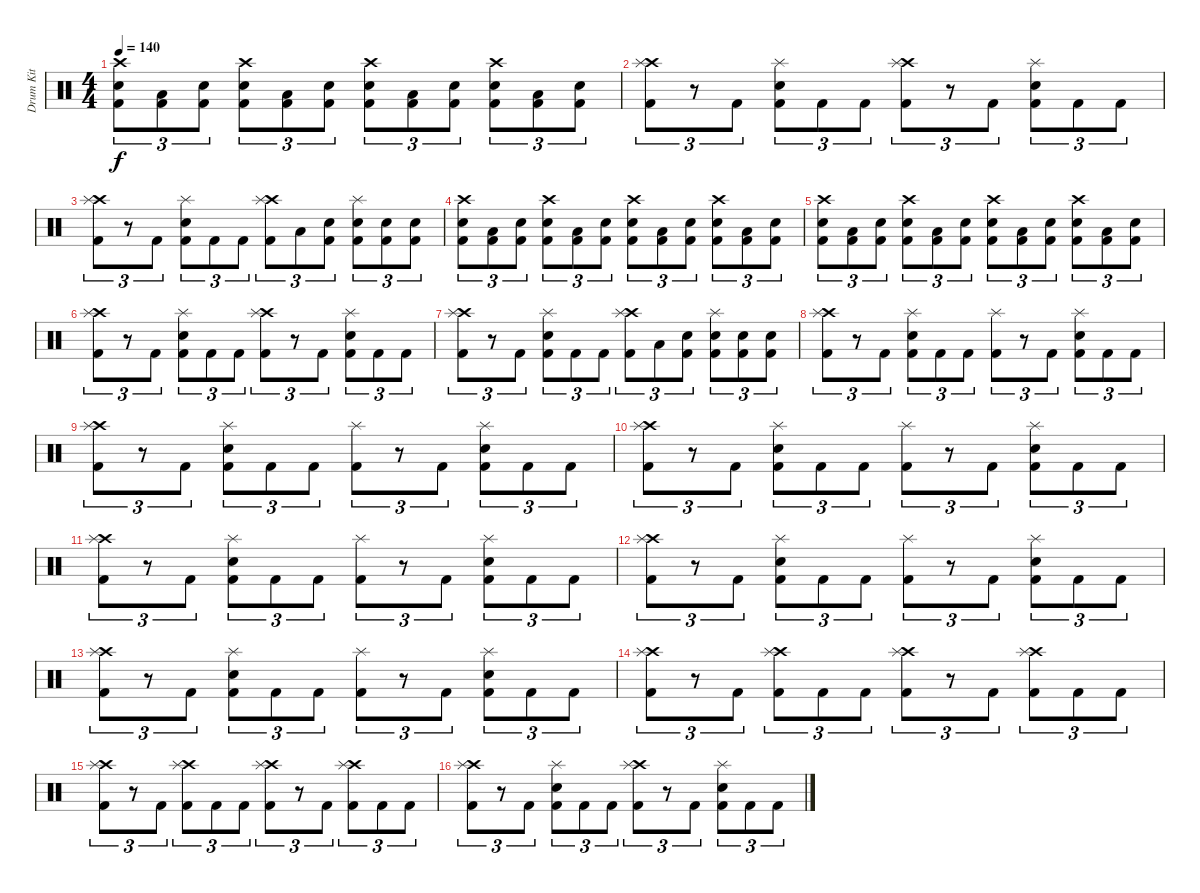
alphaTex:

\track ("Drum Kit" "Drum Kit") {instrument percussion}
\staff {score}
\articulation defaults
\ts (4 4)
\tempo 140
\clef neutral
\ks c
("Kick (hit) 2" "Electric Snare (hit)" "Crash high (hit)").8{tu (3 2) dy f} ("Kick (hit) 2" "Low Floor Tom (hit)").8{tu (3 2)} ("Kick (hit) 2" "Electric Snare (hit)").8{tu (3 2)} ("Kick (hit) 2" "Electric Snare (hit)" "Crash high (hit)").8{tu (3 2)} ("Kick (hit) 2" "Low Floor Tom (hit)").8{tu (3 2)} ("Kick (hit) 2" "Electric Snare (hit)").8{tu (3 2)} ("Kick (hit) 2" "Electric Snare (hit)" "Crash high (hit)").8{tu (3 2)} ("Kick (hit) 2" "Low Floor Tom (hit)").8{tu (3 2)} ("Kick (hit) 2" "Electric Snare (hit)").8{tu (3 2)} ("Kick (hit) 2" "Electric Snare (hit)" "Crash high (hit)").8{tu (3 2)} ("Kick (hit) 2" "Low Floor Tom (hit)").8{tu (3 2)} ("Kick (hit) 2" "Electric Snare (hit)").8{tu (3 2)} |
("Kick (hit) 2" "Crash high (hit)" "Splash (hit)").8{tu (3 2)} r.8{tu (3 2)} "Kick (hit) 2".8{tu (3 2)} ("Kick (hit) 2" "Electric Snare (hit)" "Splash (hit)").8{tu (3 2)} "Kick (hit) 2".8{tu (3 2)} "Kick (hit) 2".8{tu (3 2)} ("Kick (hit) 2" "Crash high (hit)" "Splash (hit)").8{tu (3 2)} r.8{tu (3 2)} "Kick (hit) 2".8{tu (3 2)} ("Kick (hit) 2" "Electric Snare (hit)" "Splash (hit)").8{tu (3 2)} "Kick (hit) 2".8{tu (3 2)} "Kick (hit) 2".8{tu (3 2)} |
("Kick (hit) 2" "Crash high (hit)" "Splash (hit)").8{tu (3 2)} r.8{tu (3 2)} "Kick (hit) 2".8{tu (3 2)} ("Kick (hit) 2" "Electric Snare (hit)" "Splash (hit)").8{tu (3 2)} "Kick (hit) 2".8{tu (3 2)} "Kick (hit) 2".8{tu (3 2)} ("Kick (hit) 2" "Crash high (hit)" "Splash (hit)").8{tu (3 2)} "Low Floor Tom (hit)".8{tu (3 2)} ("Kick (hit) 2" "Electric Snare (hit)").8{tu (3 2)} ("Kick (hit) 2" "Electric Snare (hit)" "Splash (hit)").8{tu (3 2)} ("Kick (hit) 2" "Electric Snare (hit)").8{tu (3 2)} ("Kick (hit) 2" "Electric Snare (hit)").8{tu (3 2)} |
("Kick (hit) 2" "Electric Snare (hit)" "Crash high (hit)").8{tu (3 2)} ("Kick (hit) 2" "Low Floor Tom (hit)").8{tu (3 2)} ("Kick (hit) 2" "Electric Snare (hit)").8{tu (3 2)} ("Kick (hit) 2" "Electric Snare (hit)" "Crash high (hit)").8{tu (3 2)} ("Kick (hit) 2" "Low Floor Tom (hit)").8{tu (3 2)} ("Kick (hit) 2" "Electric Snare (hit)").8{tu (3 2)} ("Kick (hit) 2" "Electric Snare (hit)" "Crash high (hit)").8{tu (3 2)} ("Kick (hit) 2" "Low Floor Tom (hit)").8{tu (3 2)} ("Kick (hit) 2" "Electric Snare (hit)").8{tu (3 2)} ("Kick (hit) 2" "Electric Snare (hit)" "Crash high (hit)").8{tu (3 2)} ("Kick (hit) 2" "Low Floor Tom (hit)").8{tu (3 2)} ("Kick (hit) 2" "Electric Snare (hit)").8{tu (3 2)} |
("Kick (hit) 2" "Electric Snare (hit)" "Crash high (hit)").8{tu (3 2)} ("Kick (hit) 2" "Low Floor Tom (hit)").8{tu (3 2)} ("Kick (hit) 2" "Electric Snare (hit)").8{tu (3 2)} ("Kick (hit) 2" "Electric Snare (hit)" "Crash high (hit)").8{tu (3 2)} ("Kick (hit) 2" "Low Floor Tom (hit)").8{tu (3 2)} ("Kick (hit) 2" "Electric Snare (hit)").8{tu (3 2)} ("Kick (hit) 2" "Electric Snare (hit)" "Crash high (hit)").8{tu (3 2)} ("Kick (hit) 2" "Low Floor Tom (hit)").8{tu (3 2)} ("Kick (hit) 2" "Electric Snare (hit)").8{tu (3 2)} ("Kick (hit) 2" "Electric Snare (hit)" "Crash high (hit)").8{tu (3 2)} ("Kick (hit) 2" "Low Floor Tom (hit)").8{tu (3 2)} ("Kick (hit) 2" "Electric Snare (hit)").8{tu (3 2)} |
("Kick (hit) 2" "Crash high (hit)" "Splash (hit)").8{tu (3 2)} r.8{tu (3 2)} "Kick (hit) 2".8{tu (3 2)} ("Kick (hit) 2" "Electric Snare (hit)" "Splash (hit)").8{tu (3 2)} "Kick (hit) 2".8{tu (3 2)} "Kick (hit) 2".8{tu (3 2)} ("Kick (hit) 2" "Crash high (hit)" "Splash (hit)").8{tu (3 2)} r.8{tu (3 2)} "Kick (hit) 2".8{tu (3 2)} ("Kick (hit) 2" "Electric Snare (hit)" "Splash (hit)").8{tu (3 2)} "Kick (hit) 2".8{tu (3 2)} "Kick (hit) 2".8{tu (3 2)} |
("Kick (hit) 2" "Crash high (hit)" "Splash (hit)").8{tu (3 2)} r.8{tu (3 2)} "Kick (hit) 2".8{tu (3 2)} ("Kick (hit) 2" "Electric Snare (hit)" "Splash (hit)").8{tu (3 2)} "Kick (hit) 2".8{tu (3 2)} "Kick (hit) 2".8{tu (3 2)} ("Kick (hit) 2" "Crash high (hit)" "Splash (hit)").8{tu (3 2)} "Low Floor Tom (hit)".8{tu (3 2)} ("Kick (hit) 2" "Electric Snare (hit)").8{tu (3 2)} ("Kick (hit) 2" "Electric Snare (hit)" "Splash (hit)").8{tu (3 2)} ("Kick (hit) 2" "Electric Snare (hit)").8{tu (3 2)} ("Kick (hit) 2" "Electric Snare (hit)").8{tu (3 2)} |
("Kick (hit) 2" "Crash high (hit)" "Splash (hit)").8{tu (3 2)} r.8{tu (3 2)} "Kick (hit) 2".8{tu (3 2)} ("Kick (hit) 2" "Electric Snare (hit)" "Splash (hit)").8{tu (3 2)} "Kick (hit) 2".8{tu (3 2)} "Kick (hit) 2".8{tu (3 2)} ("Kick (hit) 2" "Splash (hit)").8{tu (3 2)} r.8{tu (3 2)} "Kick (hit) 2".8{tu (3 2)} ("Kick (hit) 2" "Electric Snare (hit)" "Splash (hit)").8{tu (3 2)} "Kick (hit) 2".8{tu (3 2)} "Kick (hit) 2".8{tu (3 2)} |
("Kick (hit) 2" "Crash high (hit)" "Splash (hit)").8{tu (3 2)} r.8{tu (3 2)} "Kick (hit) 2".8{tu (3 2)} ("Kick (hit) 2" "Electric Snare (hit)" "Splash (hit)").8{tu (3 2)} "Kick (hit) 2".8{tu (3 2)} "Kick (hit) 2".8{tu (3 2)} ("Kick (hit) 2" "Splash (hit)").8{tu (3 2)} r.8{tu (3 2)} "Kick (hit) 2".8{tu (3 2)} ("Kick (hit) 2" "Electric Snare (hit)" "Splash (hit)").8{tu (3 2)} "Kick (hit) 2".8{tu (3 2)} "Kick (hit) 2".8{tu (3 2)} |
("Kick (hit) 2" "Crash high (hit)" "Splash (hit)").8{tu (3 2)} r.8{tu (3 2)} "Kick (hit) 2".8{tu (3 2)} ("Kick (hit) 2" "Electric Snare (hit)" "Splash (hit)").8{tu (3 2)} "Kick (hit) 2".8{tu (3 2)} "Kick (hit) 2".8{tu (3 2)} ("Kick (hit) 2" "Splash (hit)").8{tu (3 2)} r.8{tu (3 2)} "Kick (hit) 2".8{tu (3 2)} ("Kick (hit) 2" "Electric Snare (hit)" "Splash (hit)").8{tu (3 2)} "Kick (hit) 2".8{tu (3 2)} "Kick (hit) 2".8{tu (3 2)} |
("Kick (hit) 2" "Crash high (hit)" "Splash (hit)").8{tu (3 2)} r.8{tu (3 2)} "Kick (hit) 2".8{tu (3 2)} ("Kick (hit) 2" "Electric Snare (hit)" "Splash (hit)").8{tu (3 2)} "Kick (hit) 2".8{tu (3 2)} "Kick (hit) 2".8{tu (3 2)} ("Kick (hit) 2" "Splash (hit)").8{tu (3 2)} r.8{tu (3 2)} "Kick (hit) 2".8{tu (3 2)} ("Kick (hit) 2" "Electric Snare (hit)" "Splash (hit)").8{tu (3 2)} "Kick (hit) 2".8{tu (3 2)} "Kick (hit) 2".8{tu (3 2)} |
("Kick (hit) 2" "Crash high (hit)" "Splash (hit)").8{tu (3 2)} r.8{tu (3 2)} "Kick (hit) 2".8{tu (3 2)} ("Kick (hit) 2" "Electric Snare (hit)" "Splash (hit)").8{tu (3 2)} "Kick (hit) 2".8{tu (3 2)} "Kick (hit) 2".8{tu (3 2)} ("Kick (hit) 2" "Splash (hit)").8{tu (3 2)} r.8{tu (3 2)} "Kick (hit) 2".8{tu (3 2)} ("Kick (hit) 2" "Electric Snare (hit)" "Splash (hit)").8{tu (3 2)} "Kick (hit) 2".8{tu (3 2)} "Kick (hit) 2".8{tu (3 2)} |
("Kick (hit) 2" "Crash high (hit)" "Splash (hit)").8{tu (3 2)} r.8{tu (3 2)} "Kick (hit) 2".8{tu (3 2)} ("Kick (hit) 2" "Electric Snare (hit)" "Splash (hit)").8{tu (3 2)} "Kick (hit) 2".8{tu (3 2)} "Kick (hit) 2".8{tu (3 2)} ("Kick (hit) 2" "Splash (hit)").8{tu (3 2)} r.8{tu (3 2)} "Kick (hit) 2".8{tu (3 2)} ("Kick (hit) 2" "Electric Snare (hit)" "Splash (hit)").8{tu (3 2)} "Kick (hit) 2".8{tu (3 2)} "Kick (hit) 2".8{tu (3 2)} |
("Kick (hit) 2" "Crash high (hit)" "Splash (hit)").8{tu (3 2)} r.8{tu (3 2)} "Kick (hit) 2".8{tu (3 2)} ("Kick (hit) 2" "Crash high (hit)" "Splash (hit)").8{tu (3 2)} "Kick (hit) 2".8{tu (3 2)} "Kick (hit) 2".8{tu (3 2)} ("Kick (hit) 2" "Crash high (hit)" "Splash (hit)").8{tu (3 2)} r.8{tu (3 2)} "Kick (hit) 2".8{tu (3 2)} ("Kick (hit) 2" "Crash high (hit)" "Splash (hit)").8{tu (3 2)} "Kick (hit) 2".8{tu (3 2)} "Kick (hit) 2".8{tu (3 2)} |
("Kick (hit) 2" "Crash high (hit)" "Splash (hit)").8{tu (3 2)} r.8{tu (3 2)} "Kick (hit) 2".8{tu (3 2)} ("Kick (hit) 2" "Crash high (hit)" "Splash (hit)").8{tu (3 2)} "Kick (hit) 2".8{tu (3 2)} "Kick (hit) 2".8{tu (3 2)} ("Kick (hit) 2" "Crash high (hit)" "Splash (hit)").8{tu (3 2)} r.8{tu (3 2)} "Kick (hit) 2".8{tu (3 2)} ("Kick (hit) 2" "Crash high (hit)" "Splash (hit)").8{tu (3 2)} "Kick (hit) 2".8{tu (3 2)} "Kick (hit) 2".8{tu (3 2)} |
("Kick (hit) 2" "Crash high (hit)" "Splash (hit)").8{tu (3 2)} r.8{tu (3 2)} "Kick (hit) 2".8{tu (3 2)} ("Kick (hit) 2" "Electric Snare (hit)" "Splash (hit)").8{tu (3 2)} "Kick (hit) 2".8{tu (3 2)} "Kick (hit) 2".8{tu (3 2)} ("Kick (hit) 2" "Crash high (hit)" "Splash (hit)").8{tu (3 2)} r.8{tu (3 2)} "Kick (hit) 2".8{tu (3 2)} ("Kick (hit) 2" "Electric Snare (hit)" "Splash (hit)").8{tu (3 2)} "Kick (hit) 2".8{tu (3 2)} "Kick (hit) 2".8{tu (3 2)}
